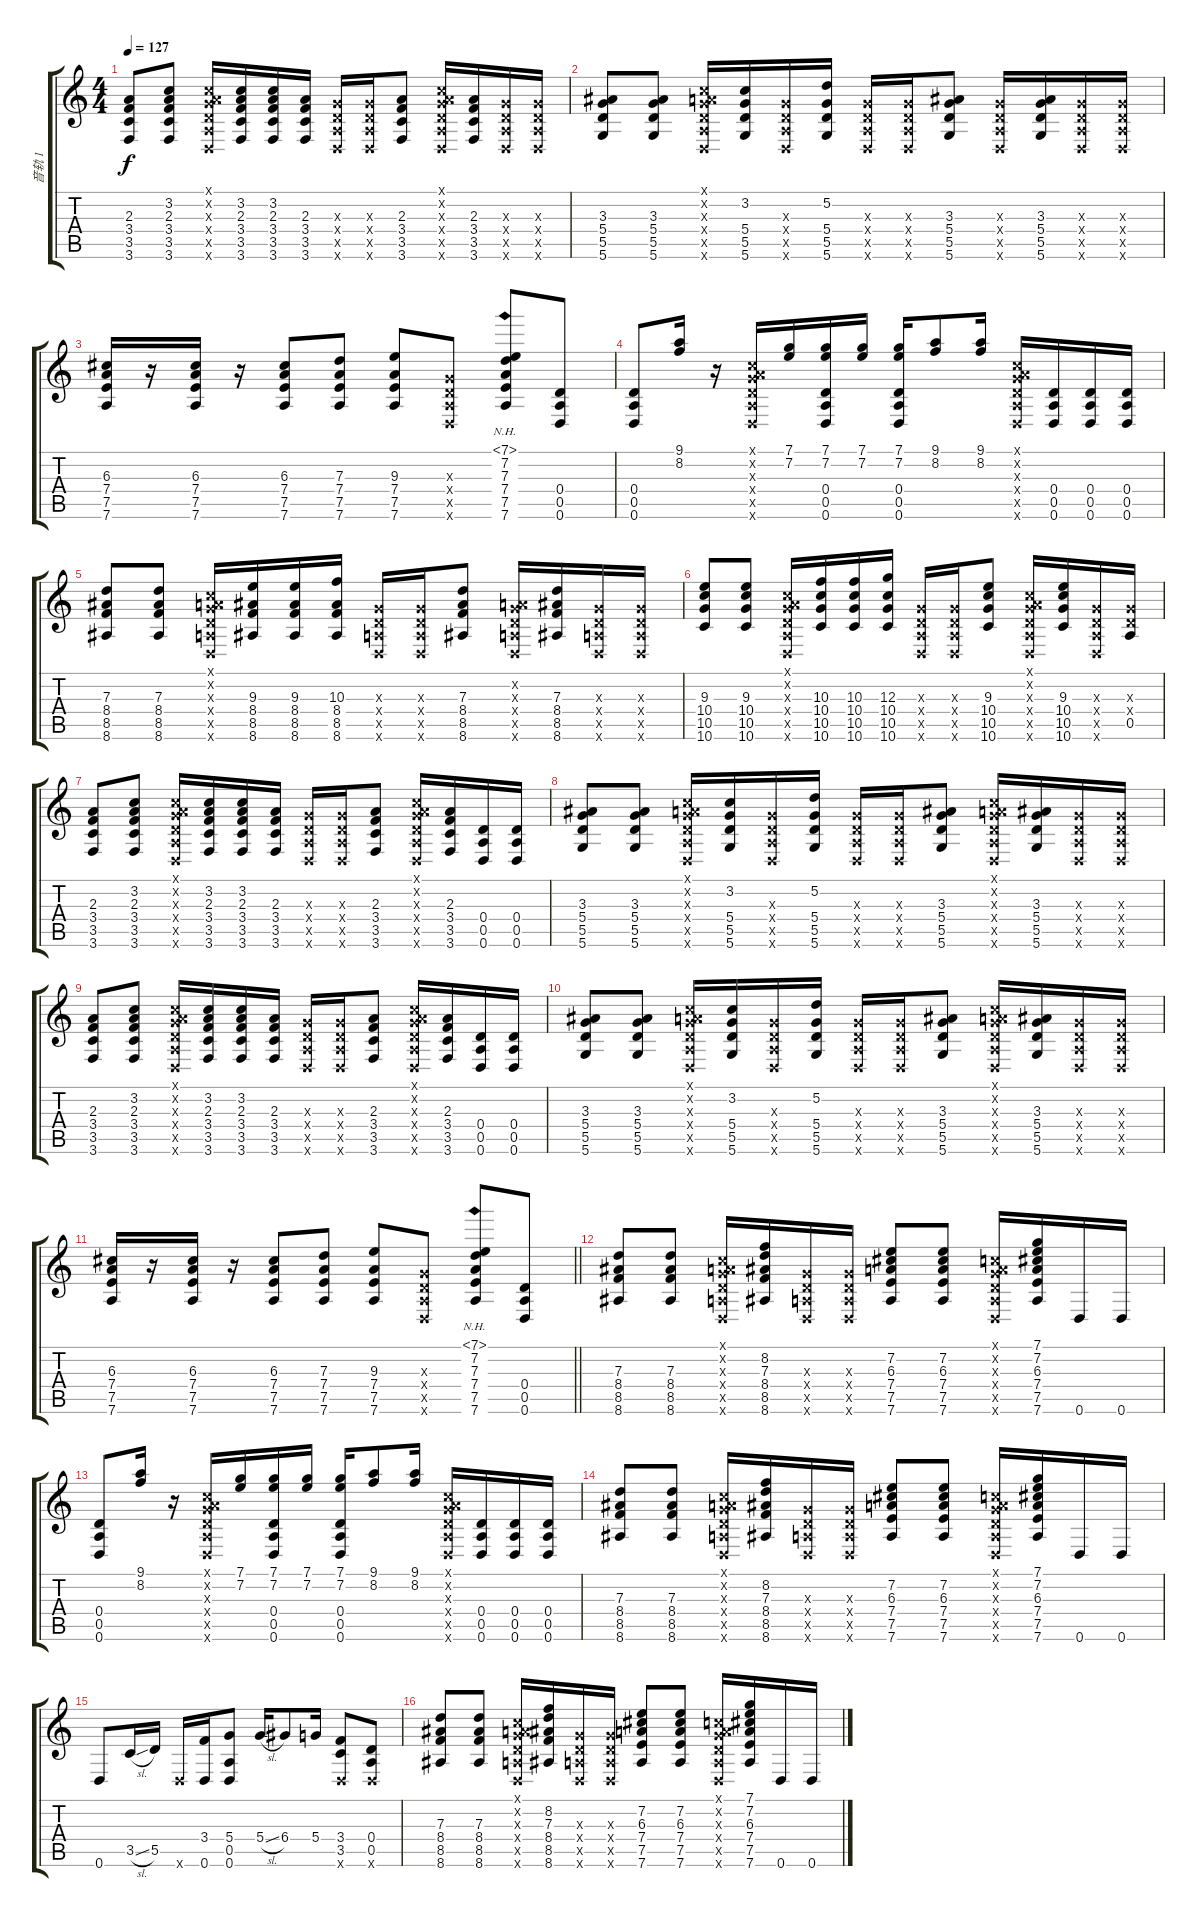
\track ("音轨 1" "音轨 1") {instrument acousticguitarsteel}
\staff {score tabs}
\tuning (C4 A3 G3 D3 A2 D2) {hide}
\ts (4 4)
\tempo 127
\clef g2
\ks c
(2.3 3.4 3.5 3.6).8{dy f} (3.2 2.3 3.4 3.5 3.6).8 (0.1{x} 0.2{x} 0.3{x} 0.4{x} 0.5{x} 0.6{x}).16 (3.2 2.3 3.4 3.5 3.6).16 (3.2 2.3 3.4 3.5 3.6).16 (2.3 3.4 3.5 3.6).16 (0.3{x} 0.4{x} 0.5{x} 0.6{x}).16 (0.3{x} 0.4{x} 0.5{x} 0.6{x}).16 (2.3 3.4 3.5 3.6).8 (0.1{x} 0.2{x} 0.3{x} 0.4{x} 0.5{x} 0.6{x}).16 (2.3 3.4 3.5 3.6).16 (0.3{x} 0.4{x} 0.5{x} 0.6{x}).16 (0.3{x} 0.4{x} 0.5{x} 0.6{x}).16 |
(3.3 5.4 5.5 5.6).8 (3.3 5.4 5.5 5.6).8 (0.1{x} 0.2{x} 0.3{x} 0.4{x} 0.5{x} 0.6{x}).16 (3.2 5.4 5.5 5.6).16 (0.3{x} 0.4{x} 0.5{x} 0.6{x}).16 (5.2 5.4 5.5 5.6).16 (0.3{x} 0.4{x} 0.5{x} 0.6{x}).16 (0.3{x} 0.4{x} 0.5{x} 0.6{x}).16 (3.3 5.4 5.5 5.6).8 (0.3{x} 0.4{x} 0.5{x} 0.6{x}).16 (3.3 5.4 5.5 5.6).16 (0.3{x} 0.4{x} 0.5{x} 0.6{x}).16 (0.3{x} 0.4{x} 0.5{x} 0.6{x}).16 |
(6.3 7.4 7.5 7.6).16 r.16 (6.3 7.4 7.5 7.6).16 r.16 (6.3 7.4 7.5 7.6).8 (7.3 7.4 7.5 7.6).8 (9.3 7.4 7.5 7.6).8 (0.3{x} 0.4{x} 0.5{x} 0.6{x}).8 (7.1{nh} 7.2 7.3 7.4 7.5 7.6).8 (0.4 0.5 0.6).8 |
(0.4 0.5 0.6).8 (9.1 8.2).16 r.16 (0.1{x} 0.2{x} 0.3{x} 0.4{x} 0.5{x} 0.6{x}).16 (7.1 7.2).16 (7.1 7.2 0.4 0.5 0.6).16 (7.1 7.2).16 (7.1 7.2 0.4 0.5 0.6).16 (9.1 8.2).8 (9.1 8.2).16 (0.1{x} 0.2{x} 0.3{x} 0.4{x} 0.5{x} 0.6{x}).16 (0.4 0.5 0.6).16 (0.4 0.5 0.6).16 (0.4 0.5 0.6).16 |
(7.3 8.4 8.5 8.6).8 (7.3 8.4 8.5 8.6).8 (0.1{x} 0.2{x} 0.3{x} 0.4{x} 0.5{x} 0.6{x}).16 (9.3 8.4 8.5 8.6).16 (9.3 8.4 8.5 8.6).16 (10.3 8.4 8.5 8.6).16 (0.3{x} 0.4{x} 0.5{x} 0.6{x}).16 (0.3{x} 0.4{x} 0.5{x} 0.6{x}).16 (7.3 8.4 8.5 8.6).8 (0.2{x} 0.3{x} 0.4{x} 0.5{x} 0.6{x}).16 (7.3 8.4 8.5 8.6).16 (0.3{x} 0.4{x} 0.5{x} 0.6{x}).16 (0.3{x} 0.4{x} 0.5{x} 0.6{x}).16 |
(9.3 10.4 10.5 10.6).8 (9.3 10.4 10.5 10.6).8 (0.1{x} 0.2{x} 0.3{x} 0.4{x} 0.5{x} 0.6{x}).16 (10.3 10.4 10.5 10.6).16 (10.3 10.4 10.5 10.6).16 (12.3 10.4 10.5 10.6).16 (0.3{x} 0.4{x} 0.5{x} 0.6{x}).16 (0.3{x} 0.4{x} 0.5{x} 0.6{x}).16 (9.3 10.4 10.5 10.6).8 (0.1{x} 0.2{x} 0.3{x} 0.4{x} 0.5{x} 0.6{x}).16 (9.3 10.4 10.5 10.6).16 (0.3{x} 0.4{x} 0.5{x} 0.6{x}).16 (0.3{x} 0.4{x} 0.5).16 |
(2.3 3.4 3.5 3.6).8 (3.2 2.3 3.4 3.5 3.6).8 (0.1{x} 0.2{x} 0.3{x} 0.4{x} 0.5{x} 0.6{x}).16 (3.2 2.3 3.4 3.5 3.6).16 (3.2 2.3 3.4 3.5 3.6).16 (2.3 3.4 3.5 3.6).16 (0.3{x} 0.4{x} 0.5{x} 0.6{x}).16 (0.3{x} 0.4{x} 0.5{x} 0.6{x}).16 (2.3 3.4 3.5 3.6).8 (0.1{x} 0.2{x} 0.3{x} 0.4{x} 0.5{x} 0.6{x}).16 (2.3 3.4 3.5 3.6).16 (0.4 0.5 0.6).16 (0.4 0.5 0.6).16 |
(3.3 5.4 5.5 5.6).8 (3.3 5.4 5.5 5.6).8 (0.1{x} 0.2{x} 0.3{x} 0.4{x} 0.5{x} 0.6{x}).16 (3.2 5.4 5.5 5.6).16 (0.3{x} 0.4{x} 0.5{x} 0.6{x}).16 (5.2 5.4 5.5 5.6).16 (0.3{x} 0.4{x} 0.5{x} 0.6{x}).16 (0.3{x} 0.4{x} 0.5{x} 0.6{x}).16 (3.3 5.4 5.5 5.6).8 (0.1{x} 0.2{x} 0.3{x} 0.4{x} 0.5{x} 0.6{x}).16 (3.3 5.4 5.5 5.6).16 (0.3{x} 0.4{x} 0.5{x} 0.6{x}).16 (0.3{x} 0.4{x} 0.5{x} 0.6{x}).16 |
(2.3 3.4 3.5 3.6).8 (3.2 2.3 3.4 3.5 3.6).8 (0.1{x} 0.2{x} 0.3{x} 0.4{x} 0.5{x} 0.6{x}).16 (3.2 2.3 3.4 3.5 3.6).16 (3.2 2.3 3.4 3.5 3.6).16 (2.3 3.4 3.5 3.6).16 (0.3{x} 0.4{x} 0.5{x} 0.6{x}).16 (0.3{x} 0.4{x} 0.5{x} 0.6{x}).16 (2.3 3.4 3.5 3.6).8 (0.1{x} 0.2{x} 0.3{x} 0.4{x} 0.5{x} 0.6{x}).16 (2.3 3.4 3.5 3.6).16 (0.4 0.5 0.6).16 (0.4 0.5 0.6).16 |
(3.3 5.4 5.5 5.6).8 (3.3 5.4 5.5 5.6).8 (0.1{x} 0.2{x} 0.3{x} 0.4{x} 0.5{x} 0.6{x}).16 (3.2 5.4 5.5 5.6).16 (0.3{x} 0.4{x} 0.5{x} 0.6{x}).16 (5.2 5.4 5.5 5.6).16 (0.3{x} 0.4{x} 0.5{x} 0.6{x}).16 (0.3{x} 0.4{x} 0.5{x} 0.6{x}).16 (3.3 5.4 5.5 5.6).8 (0.1{x} 0.2{x} 0.3{x} 0.4{x} 0.5{x} 0.6{x}).16 (3.3 5.4 5.5 5.6).16 (0.3{x} 0.4{x} 0.5{x} 0.6{x}).16 (0.3{x} 0.4{x} 0.5{x} 0.6{x}).16 |
\barLineRight lightlight
(6.3 7.4 7.5 7.6).16 r.16 (6.3 7.4 7.5 7.6).16 r.16 (6.3 7.4 7.5 7.6).8 (7.3 7.4 7.5 7.6).8 (9.3 7.4 7.5 7.6).8 (0.3{x} 0.4{x} 0.5{x} 0.6{x}).8 (7.1{nh} 7.2 7.3 7.4 7.5 7.6).8 (0.4 0.5 0.6).8 |
(7.3 8.4 8.5 8.6).8 (7.3 8.4 8.5 8.6).8 (0.1{x} 0.2{x} 0.3{x} 0.4{x} 0.5{x} 0.6{x}).16 (8.2 7.3 8.4 8.5 8.6).16 (0.3{x} 0.4{x} 0.5{x} 0.6{x}).16 (0.3{x} 0.4{x} 0.5{x} 0.6{x}).16 (7.2 6.3 7.4 7.5 7.6).8 (7.2 6.3 7.4 7.5 7.6).8 (0.1{x} 0.2{x} 0.3{x} 0.4{x} 0.5{x} 0.6{x}).16 (7.1 7.2 6.3 7.4 7.5 7.6).16 0.6.16 0.6.16 |
(0.4 0.5 0.6).8 (9.1 8.2).16 r.16 (0.1{x} 0.2{x} 0.3{x} 0.4{x} 0.5{x} 0.6{x}).16 (7.1 7.2).16 (7.1 7.2 0.4 0.5 0.6).16 (7.1 7.2).16 (7.1 7.2 0.4 0.5 0.6).16 (9.1 8.2).8 (9.1 8.2).16 (0.1{x} 0.2{x} 0.3{x} 0.4{x} 0.5{x} 0.6{x}).16 (0.4 0.5 0.6).16 (0.4 0.5 0.6).16 (0.4 0.5 0.6).16 |
(7.3 8.4 8.5 8.6).8 (7.3 8.4 8.5 8.6).8 (0.1{x} 0.2{x} 0.3{x} 0.4{x} 0.5{x} 0.6{x}).16 (8.2 7.3 8.4 8.5 8.6).16 (0.3{x} 0.4{x} 0.5{x} 0.6{x}).16 (0.3{x} 0.4{x} 0.5{x} 0.6{x}).16 (7.2 6.3 7.4 7.5 7.6).8 (7.2 6.3 7.4 7.5 7.6).8 (0.1{x} 0.2{x} 0.3{x} 0.4{x} 0.5{x} 0.6{x}).16 (7.1 7.2 6.3 7.4 7.5 7.6).16 0.6.16 0.6.16 |
0.6.8 3.5{sl}.16 5.5.16 0.6{x}.16 (3.4 0.6).16 (5.4 0.5 0.6).8 5.4{sl}.16 6.4.8 5.4.16 (3.4 3.5 0.6{x}).8 (0.4 0.5 0.6{x}).8 |
(7.3 8.4 8.5 8.6).8 (7.3 8.4 8.5 8.6).8 (0.1{x} 0.2{x} 0.3{x} 0.4{x} 0.5{x} 0.6{x}).16 (8.2 7.3 8.4 8.5 8.6).16 (0.3{x} 0.4{x} 0.5{x} 0.6{x}).16 (0.3{x} 0.4{x} 0.5{x} 0.6{x}).16 (7.2 6.3 7.4 7.5 7.6).8 (7.2 6.3 7.4 7.5 7.6).8 (0.1{x} 0.2{x} 0.3{x} 0.4{x} 0.5{x} 0.6{x}).16 (7.1 7.2 6.3 7.4 7.5 7.6).16 0.6.16 0.6.16
